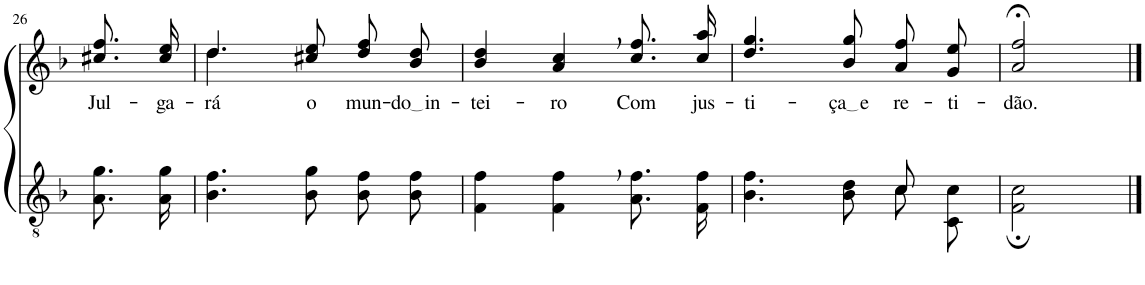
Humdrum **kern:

**kern	**kern	**text
*part2	*part1	*part1
*staff2	*staff1	*staff1
*I"Parte III e IV	*I"Parte I e II	*
!!LO:PB:g=z
*clefGv2	*clefG2	*
*Trd3c5	*Trd3c5	*
*k[b-]	*k[b-]	*
*M3/4	*M3/4	*
=26	=26	=26
!	!	!LO:LY:b
8.A\ 8.g\L	8.cc#X\ 8.ff\L	Jul-
!	!	!LO:LY:b
16A\ 16g\Jk	16cc#\ 16ee\Jk	-ga-
=27	=27	=27
!	!	!LO:LY:b
*	*^	*
4.B-\ 4.f\	4.dd\	4.dd/	-rá
!	!	!	!LO:LY:b
8B-\ 8g\	4.ryy	8cc#X/ 8ee/	o
!	!	!	!LO:LY:b
8B-\ 8f\L	.	8dd\ 8ff\L	mun-
!	!	!	!LO:LY:b
8B-\ 8f\J	.	8b-\ 8dd\J	do in
=28	=28	=28	=28
!	!	!	!LO:LY:b
*	*v	*v	*
4F\ 4f\	4b-/ 4dd/	-tei-
!	!	!LO:LY:b
4F\, 4f\,	4a/, 4cc/,	-ro
!	!	!LO:LY:b
8.A\ 8.f\L	8.cc\ 8.ff\L	Com
!	!	!LO:LY:b
16F\ 16f\Jk	16cc\ 16aa\Jk	jus-
=29	=29	=29
*^	*	*
!	!	!	!LO:LY:b
2ryy	4.B-\ 4.f\	4.dd/ 4.gg/	-ti-
!	!	!	!LO:LY:b
.	8B-\ 8d\	8b-/ 8gg/	ça e
!	!	!	!LO:LY:b
8c/	8c\L	8a\ 8ff\L	re-
!	!	!	!LO:LY:b
8ryy	8C\ 8c\J	8g\ 8ee\J	-ti-
=30	=30	=30	=30
!	!	!	!LO:LY:b
*v	*v	*	*
2F\; 2c\;	2a/;< 2ff/;<	-dão.
==	==	==
*-	*-	*-
